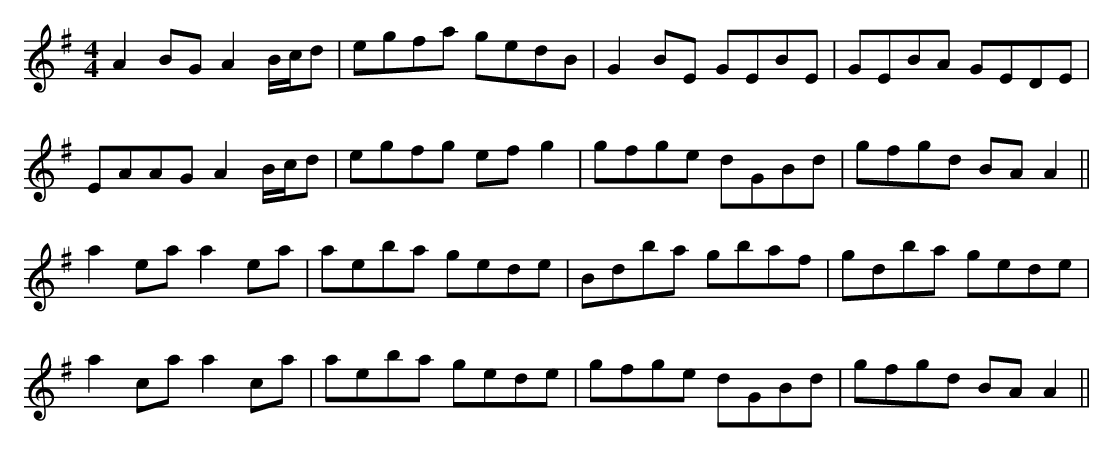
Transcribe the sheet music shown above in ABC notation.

X:1
M:4/4
K:Ador
A2 BG A2 B/2c/2d|egfa gedB|G2 BE GEBE|GEBA GEDE|
EAAG A2 B/2c/2d|egfg efg2|gfge dGBd|gfgd BA A2||
a2 ea a2 ea|aeba gede|Bdba gbaf|gdba gede|
a2 ca a2 ca|aeba gede|gfge dGBd|gfgd BA A2||
